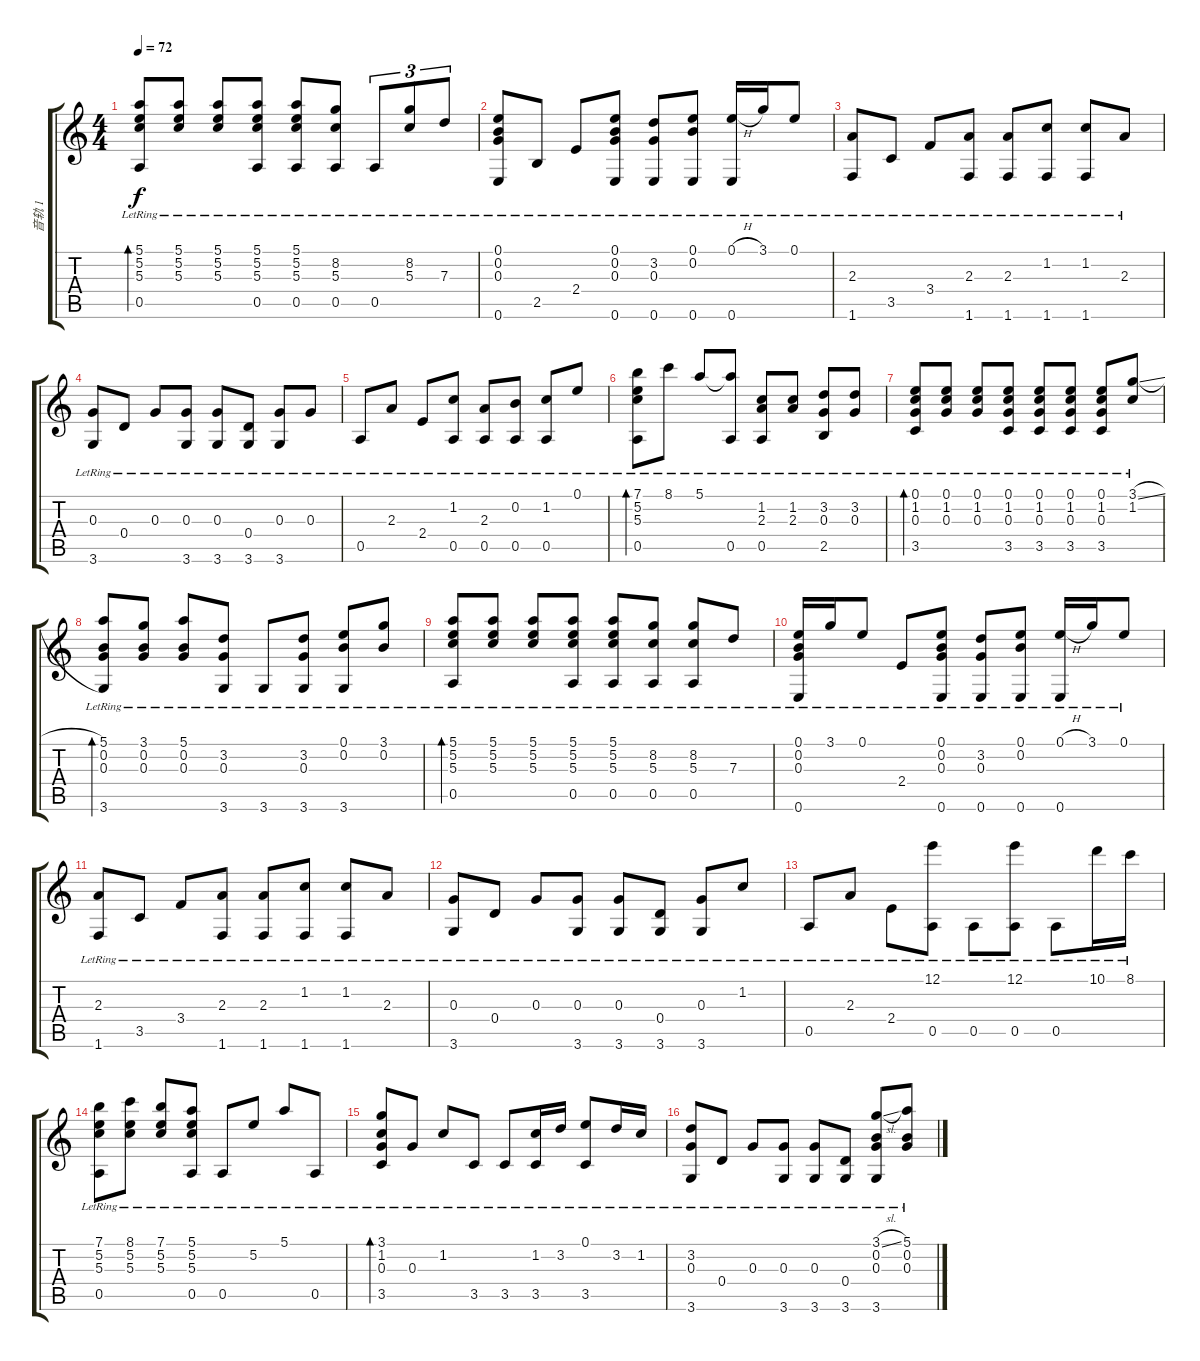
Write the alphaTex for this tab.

\track ("音轨 1" "音轨 1") {instrument acousticguitarnylon}
\staff {score tabs}
\tuning (E4 B3 G3 D3 A2 E2) {hide}
\ts (4 4)
\tempo 72
\clef g2
\ks c
(5.1{lr} 5.2{lr} 5.3{lr} 0.5{lr}).8{bd 240 dy f} (5.1{lr} 5.2{lr} 5.3{lr}).8 (5.1{lr} 5.2{lr} 5.3{lr}).8 (5.1{lr} 5.2{lr} 5.3{lr} 0.5).8 (5.1{lr} 5.2{lr} 5.3{lr} 0.5{lr}).8 (8.2{lr} 5.3 0.5).8 0.5{lr}.8{tu (3 2)} (8.2{lr} 5.3{lr}).8{tu (3 2)} 7.3{lr}.8{tu (3 2)} |
(0.1{lr} 0.2{lr} 0.3{lr} 0.6{lr}).8 2.5{lr}.8 2.4{lr}.8 (0.1{lr} 0.2{lr} 0.3{lr} 0.6).8 (3.2{lr} 0.3{lr} 0.6).8 (0.1{lr} 0.2{lr} 0.6).8 (0.1{h lr} 0.6).16 3.1{lr}.16 0.1{lr}.8 |
(2.3{lr} 1.6{lr}).8 3.5{lr}.8 3.4{lr}.8 (2.3{lr} 1.6).8 (2.3{lr} 1.6{lr}).8 (1.2{lr} 1.6).8 (1.2{lr} 1.6).8 2.3{lr}.8 |
(0.3{lr} 3.6{lr}).8 0.4{lr}.8 0.3{lr}.8 (0.3{lr} 3.6).8 (0.3{lr} 3.6{lr}).8 (0.4{lr} 3.6).8 (0.3{lr} 3.6).8 0.3{lr}.8 |
0.5{lr}.8 2.3{lr}.8 2.4{lr}.8 (1.2{lr} 0.5).8 (2.3 0.5{lr}).8 (0.2{lr} 0.5).8 (1.2{lr} 0.5).8 0.1{lr}.8 |
(7.1{lr} 5.2{lr} 5.3{lr} 0.5{lr}).8{bd 240} 8.1{lr}.8 5.1{lr}.8 (5.1{t} 0.5{lr}).8 (1.2{lr} 2.3{lr} 0.5{lr}).8 (1.2{lr} 2.3{lr}).8 (3.2{lr} 0.3{lr} 2.5{lr}).8 (3.2{lr} 0.3{lr}).8 |
(0.1{lr} 1.2{lr} 0.3{lr} 3.5{lr}).8{bd 240} (0.1{lr} 1.2{lr} 0.3{lr}).8 (0.1{lr} 1.2{lr} 0.3{lr}).8 (0.1{lr} 1.2{lr} 0.3{lr} 3.5).8 (0.1{lr} 1.2{lr} 0.3{lr} 3.5).8 (0.1{lr} 1.2{lr} 0.3{lr} 3.5).8 (0.1{lr} 1.2{lr} 0.3{lr} 3.5).8 (3.1{sl lr} 1.2{lr}).8 |
(5.1{lr} 0.2{lr} 0.3{lr} 3.6{lr}).8{bd 240} (3.1{lr} 0.2{lr} 0.3{lr}).8 (5.1{lr} 0.2{lr} 0.3{lr}).8 (3.2{lr} 0.3{lr} 3.6).8 3.6{lr}.8 (3.2{lr} 0.3{lr} 3.6).8 (0.1{lr} 0.2 3.6).8 (3.1{lr} 0.2).8 |
(5.1{lr} 5.2{lr} 5.3{lr} 0.5{lr}).8{bd 240} (5.1{lr} 5.2{lr} 5.3{lr}).8 (5.1{lr} 5.2{lr} 5.3{lr}).8 (5.1{lr} 5.2{lr} 5.3{lr} 0.5).8 (5.1{lr} 5.2{lr} 5.3{lr} 0.5{lr}).8 (8.2{lr} 5.3 0.5).8 (8.2{lr} 5.3 0.5).8 7.3{lr}.8 |
(0.1{lr} 0.2{lr} 0.3{lr} 0.6{lr}).16 3.1{lr}.16 0.1{lr}.8 2.4{lr}.8 (0.1{lr} 0.2{lr} 0.3{lr} 0.6).8 (3.2{lr} 0.3{lr} 0.6).8 (0.1{lr} 0.2{lr} 0.6).8 (0.1{h lr} 0.6).16 3.1{lr}.16 0.1{lr}.8 |
(2.3{lr} 1.6{lr}).8 3.5{lr}.8 3.4{lr}.8 (2.3{lr} 1.6).8 (2.3{lr} 1.6{lr}).8 (1.2{lr} 1.6).8 (1.2{lr} 1.6).8 2.3{lr}.8 |
(0.3{lr} 3.6{lr}).8 0.4{lr}.8 0.3{lr}.8 (0.3{lr} 3.6).8 (0.3{lr} 3.6{lr}).8 (0.4{lr} 3.6).8 (0.3{lr} 3.6).8 1.2{lr}.8 |
0.5{lr}.8 2.3{lr}.8 2.4{lr}.8 (12.1{lr} 0.5{lr}).8 0.5{lr}.8 (12.1{lr} 0.5{lr}).8 0.5{lr}.8 10.1{lr}.16 8.1{lr}.16 |
(7.1{lr} 5.2{lr} 5.3{lr} 0.5{lr}).8 (8.1{lr} 5.2{lr} 5.3{lr}).8 (7.1{lr} 5.2{lr} 5.3{lr}).8 (5.1{lr} 5.2{lr} 5.3{lr} 0.5{lr}).8 0.5{lr}.8 5.2{lr}.8 5.1{lr}.8 0.5{lr}.8 |
(3.1{lr} 1.2{lr} 0.3{lr} 3.5{lr}).8{bd 240} 0.3{lr}.8 1.2{lr}.8 3.5{lr}.8 3.5{lr}.8 (1.2{lr} 3.5{lr}).16 3.2{lr}.16 (0.1{lr} 3.5{lr}).8 3.2{lr}.16 1.2{lr}.16 |
(3.2{lr} 0.3{lr} 3.6{lr}).8 0.4{lr}.8 0.3{lr}.8 (0.3{lr} 3.6{lr}).8 (0.3{lr} 3.6{lr}).8 (0.4{lr} 3.6).8 (3.1{sl lr} 0.2{lr} 0.3{lr} 3.6{lr}).8 (5.1{lr} 0.2{lr} 0.3{lr}).8
